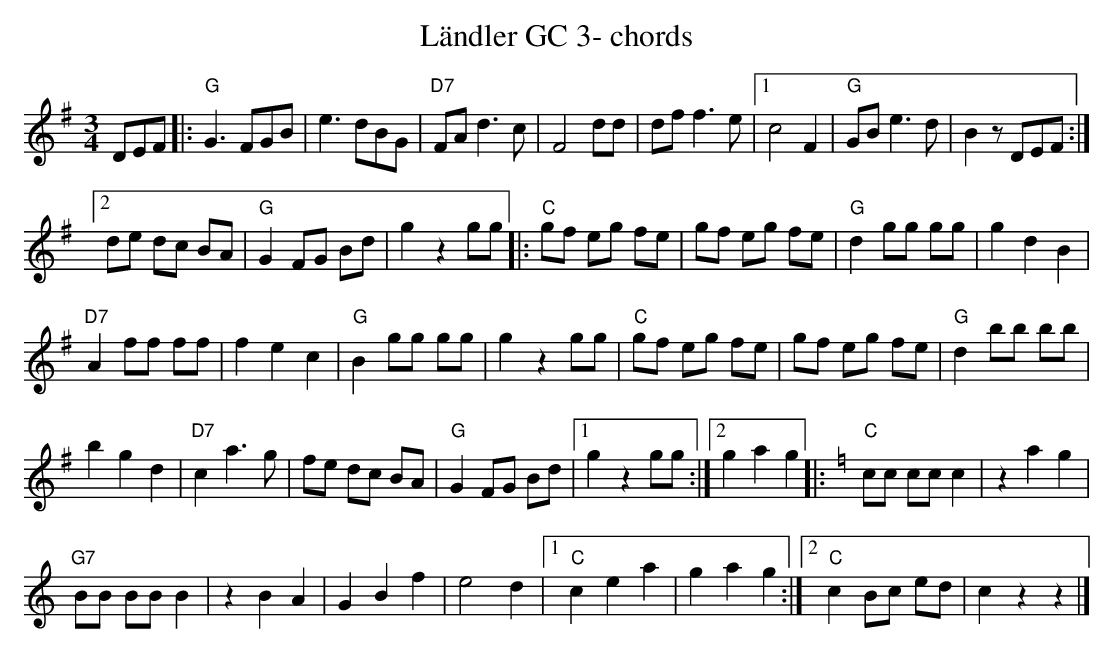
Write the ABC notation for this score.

X:1
T:L\"andler GC 3- chords
M:3/4
L:1/8
K:Gmaj%%MIDI gchordon
DEF |: "G"G3FGB | e3 dBG | "D7"FA d3c | F4dd | df f3e |1 c4F2 | "G"GBe3d | B2z DEF :|2
de dc BA | "G"G2 FG Bd | g2z2gg |: "C"gf eg fe | gf eg fe | "G"d2gg gg | g2d2B2 |
"D7"A2ff ff | f2e2c2 | "G"B2gg gg | g2z2gg | "C"gf eg fe | gf eg fe | "G"d2bb bb |
b2g2d2 | "D7"c2a3g | fe dc BA | "G"G2FG Bd |1 g2z2gg :|2 g2a2g2 |: [K:Cmaj] "C"cc cc c2 | z2a2g2 |
"G7"BB BB B2 | z2B2A2 | G2B2f2 | e4d2 |1 "C"c2e2a2 | g2a2g2 :|2 "C"c2 Bc ed | c2z2z2 |]
